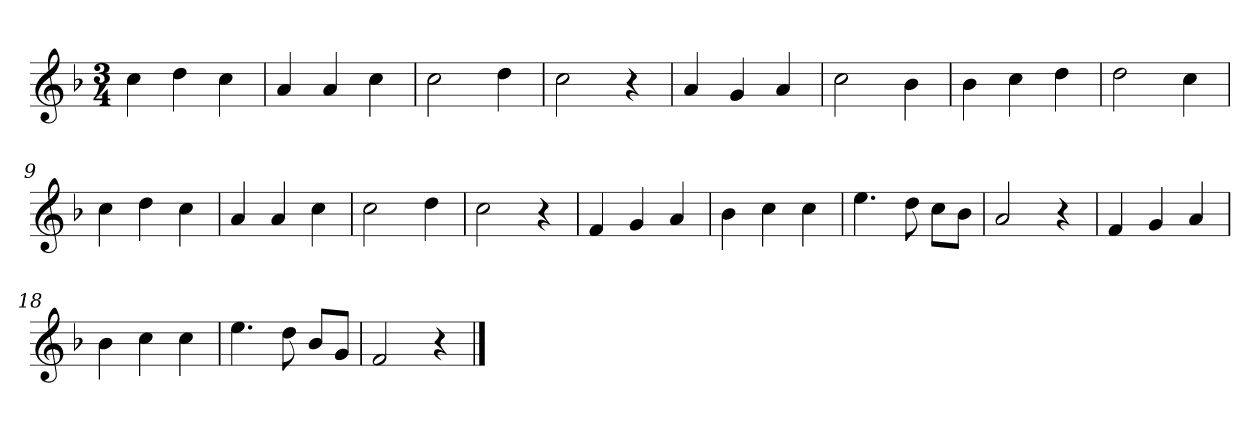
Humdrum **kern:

**kern
*part1
*staff1
*k[b-]
*M3/4
*MM120
=1
4cc
4dd
4cc
=2
4a
4a
4cc
=3
2cc
4dd
=4
2cc
4r
=5
4a
4g
4a
=6
2cc
4b-
=7
4b-
4cc
4dd
=8
2dd
4cc
=9
4cc
4dd
4cc
=10
4a
4a
4cc
=11
2cc
4dd
=12
2cc
4r
=13
4f
4g
4a
=14
4b-
4cc
4cc
=15
4.ee
8dd
8ccL
8b-J
=16
2a
4r
=17
4f
4g
4a
=18
4b-
4cc
4cc
=19
4.ee
8dd
8b-L
8gJ
=20
2f
4r
==
*-
